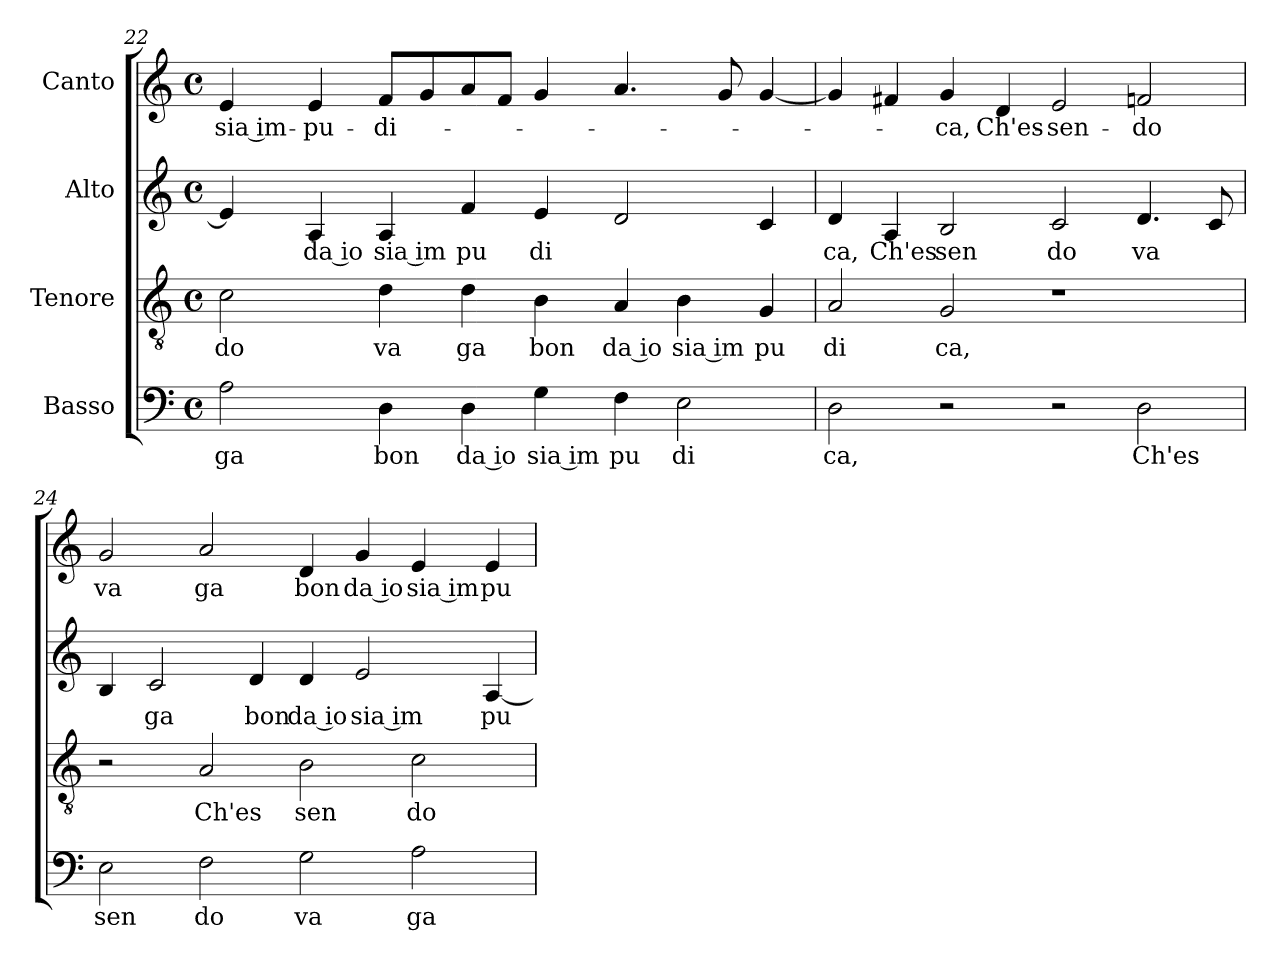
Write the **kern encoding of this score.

**kern	**text	**kern	**text	**kern	**text	**kern	**text
*part4	*part4	*part3	*part3	*part2	*part2	*part1	*part1
*staff4	*staff4	*staff3	*staff3	*staff2	*staff2	*staff1	*staff1
*I"Basso	*	*I"Tenore	*	*I"Alto	*	*I"Canto	*
*clefF4	*	*clefGv2	*	*clefG2	*	*clefG2	*
*M4/4	*	*M4/4	*	*M4/4	*	*M4/4	*
*met(c)	*	*met(c)	*	*met(c)	*	*met(c)	*
=22	=22	=22	=22	=22	=22	=22	=22
!	!LO:LY:b:cj	!	!LO:LY:b:cj	!	!	!	!LO:LY:b:rj
2A\	ga	2c\	do	4e/])	.	(<4e/	sia im-
!	!	!	!	!	!LO:LY:b:rj	!	!LO:LY:b:cj
.	.	.	.	4A/	da io	4e/	-pu-
!	!LO:LY:b:cj	!	!LO:LY:b:cj	!	!LO:LY:b:rj	!	!LO:LY:b:cj
4D\	bon	4d\	va	4A/	sia im	8f/L	-di-
.	.	.	.	.	.	8g/	.
!	!LO:LY:b:rj	!	!LO:LY:b:cj	!	!LO:LY:b:cj	!	!
4D\	da io	4d\	ga	4f/	pu	8a/	.
.	.	.	.	.	.	8f/J	.
!	!LO:LY:b:rj	!	!LO:LY:b:cj	!	!LO:LY:b:cj	!	!
4G\	sia im	4B\	bon	4e/	di	4g/	.
!	!LO:LY:b:cj	!	!LO:LY:b:rj	!	!	!	!
4F\	pu	4A/	da io	2d/	.	4.a/	.
!	!LO:LY:b:cj	!	!LO:LY:b:rj	!	!	!	!
2E\	di	4B\	sia im	.	.	.	.
.	.	.	.	.	.	8g/	.
!	!	!	!LO:LY:b:cj	!	!	!	!
.	.	4G/	pu	4c/	.	[<4g/	.
=23	=23	=23	=23	=23	=23	=23	=23
!	!LO:LY:b:cj	!	!LO:LY:b:cj	!	!LO:LY:b:cj	!	!
2D\	ca,	2A/	di	4d/	ca,	4g/]	.
!	!	!	!	!	!LO:LY:b:cj	!	!
.	.	.	.	4A/	Ch'es	4f#/	.
!	!	!	!LO:LY:b:cj	!	!LO:LY:b:cj	!	!LO:LY:b:cj
2r	.	2G/	ca,	2B/	sen	4g/	-ca,
!	!	!	!	!	!	!	!LO:LY:b:cj
.	.	.	.	.	.	4d/	Ch'es-
!	!	!	!	!	!LO:LY:b:cj	!	!LO:LY:b:cj
2r	.	1r	.	2c/	do	2e/	-sen-
!	!LO:LY:b:cj	!	!	!	!LO:LY:b:cj	!	!LO:LY:b:cj
2D\	Ch'es	.	.	4.d/	va	2fn/	-do
.	.	.	.	8c/	.	.	.
!!LO:LB:g=z
=24	=24	=24	=24	=24	=24	=24	=24
!	!LO:LY:b:cj	!	!	!	!	!	!LO:LY:b:cj
2E\	sen	2r	.	4B/	.	2g/	va
!	!	!	!	!	!LO:LY:b:cj	!	!
.	.	.	.	2c/	ga	.	.
!	!LO:LY:b:cj	!	!LO:LY:b:cj	!	!	!	!LO:LY:b:cj
2F\	do	2A/	Ch'es	.	.	2a/	ga
!	!	!	!	!	!LO:LY:b:cj	!	!
.	.	.	.	4d/	bon	.	.
!	!LO:LY:b:cj	!	!LO:LY:b:cj	!	!LO:LY:b:rj	!	!LO:LY:b:cj
2G\	va	2B\	sen	4d/	da io	4d/	bon
!	!	!	!	!	!LO:LY:b:rj	!	!LO:LY:b:rj
.	.	.	.	2e/	sia im	4g/	da io
!	!LO:LY:b:cj	!	!LO:LY:b:cj	!	!	!	!LO:LY:b:rj
2A\	ga	2c\	do	.	.	4e/	sia im
!	!	!	!	!	!LO:LY:b	!	!LO:LY:b:cj
.	.	.	.	[<4A/	pu	4e/	pu
=	=	=	=	=	=	=	=
*-	*-	*-	*-	*-	*-	*-	*-
